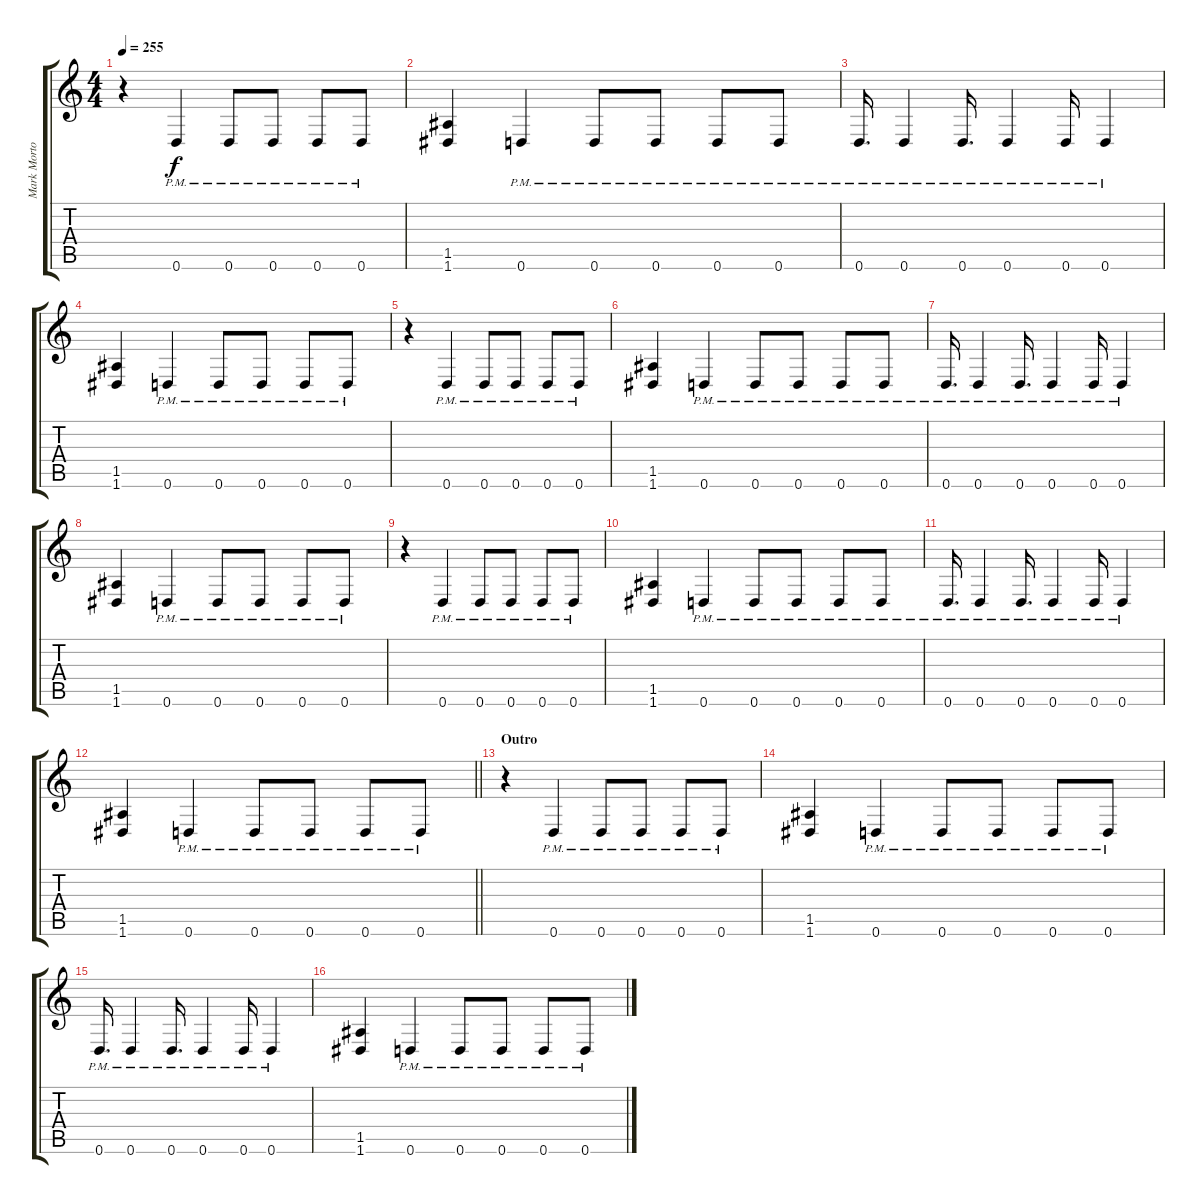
\track ("Mark Morton - Rhythm" "Mark Morto") {instrument distortionguitar}
\staff {score tabs}
\tuning (E4 B3 G3 D3 A2 D2) {hide}
\ts (4 4)
\tempo 255
\clef g2
\ks c
r.4{dy f} 0.6{pm}.4 0.6{pm}.8 0.6{pm}.8 0.6{pm}.8 0.6{pm}.8 |
(1.5 1.6).4 0.6{pm}.4 0.6{pm}.8 0.6{pm}.8 0.6{pm}.8 0.6{pm}.8 |
0.6{pm}.16{d} 0.6{pm}.4 0.6{pm}.16{d} 0.6{pm}.4 0.6{pm}.16 0.6{pm}.4 |
(1.5 1.6).4 0.6{pm}.4 0.6{pm}.8 0.6{pm}.8 0.6{pm}.8 0.6{pm}.8 |
r.4 0.6{pm}.4 0.6{pm}.8 0.6{pm}.8 0.6{pm}.8 0.6{pm}.8 |
(1.5 1.6).4 0.6{pm}.4 0.6{pm}.8 0.6{pm}.8 0.6{pm}.8 0.6{pm}.8 |
0.6{pm}.16{d} 0.6{pm}.4 0.6{pm}.16{d} 0.6{pm}.4 0.6{pm}.16 0.6{pm}.4 |
(1.5 1.6).4 0.6{pm}.4 0.6{pm}.8 0.6{pm}.8 0.6{pm}.8 0.6{pm}.8 |
r.4 0.6{pm}.4 0.6{pm}.8 0.6{pm}.8 0.6{pm}.8 0.6{pm}.8 |
(1.5 1.6).4 0.6{pm}.4 0.6{pm}.8 0.6{pm}.8 0.6{pm}.8 0.6{pm}.8 |
0.6{pm}.16{d} 0.6{pm}.4 0.6{pm}.16{d} 0.6{pm}.4 0.6{pm}.16 0.6{pm}.4 |
\barLineRight lightlight
(1.5 1.6).4 0.6{pm}.4 0.6{pm}.8 0.6{pm}.8 0.6{pm}.8 0.6{pm}.8 |
\section ("" "Outro")
r.4 0.6{pm}.4 0.6{pm}.8 0.6{pm}.8 0.6{pm}.8 0.6{pm}.8 |
(1.5 1.6).4 0.6{pm}.4 0.6{pm}.8 0.6{pm}.8 0.6{pm}.8 0.6{pm}.8 |
0.6{pm}.16{d} 0.6{pm}.4 0.6{pm}.16{d} 0.6{pm}.4 0.6{pm}.16 0.6{pm}.4 |
(1.5 1.6).4 0.6{pm}.4 0.6{pm}.8 0.6{pm}.8 0.6{pm}.8 0.6{pm}.8
